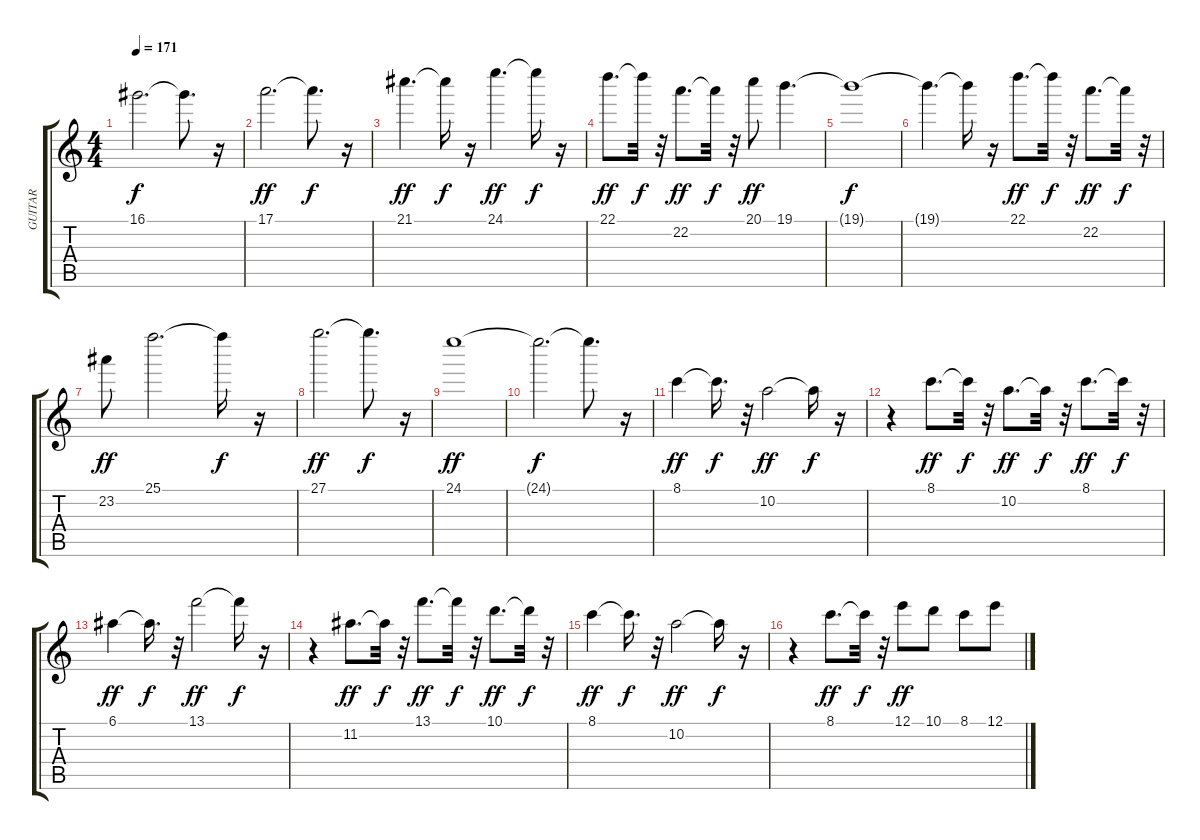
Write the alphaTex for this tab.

\track ("GUITAR" "GUITAR") {instrument acousticguitarsteel}
\staff {score tabs}
\tuning (E4 B3 G3 D3 A2 E2) {hide}
\ts (4 4)
\tempo 171
\clef g2
\ks c
16.1{t}.2{d dy f} 16.1{t}.8{d} r.16 |
17.1.2{d dy ff} 17.1{t}.8{d dy f} r.16 |
21.1.4{d dy ff} 21.1{t}.16{dy f} r.16 24.1.4{d dy ff} 24.1{t}.16{dy f} r.16 |
22.1.8{d dy ff} 22.1{t}.32{dy f} r.32 22.2.8{d dy ff} 22.2{t}.32{dy f} r.32 20.1.8{dy ff} 19.1.4{d} |
19.1{t}.1{dy f} |
19.1{t}.4{d} 19.1{t}.16 r.16 22.1.8{d dy ff} 22.1{t}.32{dy f} r.32 22.2.8{d dy ff} 22.2{t}.32{dy f} r.32 |
23.2.8{dy ff} 25.1.2{d} 25.1{t}.16{dy f} r.16 |
27.1.2{d dy ff} 27.1{t}.8{d dy f} r.16 |
24.1.1{dy ff} |
24.1{t}.2{d dy f} 24.1{t}.8{d} r.16 |
8.1.4{dy ff} 8.1{t}.16{d dy f} r.32 10.2.2{dy ff} 10.2{t}.16{dy f} r.16 |
r.4 8.1.8{d dy ff} 8.1{t}.32{dy f} r.32 10.2.8{d dy ff} 10.2{t}.32{dy f} r.32 8.1.8{d dy ff} 8.1{t}.32{dy f} r.32 |
6.1.4{dy ff} 6.1{t}.16{d dy f} r.32 13.1.2{dy ff} 13.1{t}.16{dy f} r.16 |
r.4 11.2.8{d dy ff} 11.2{t}.32{dy f} r.32 13.1.8{d dy ff} 13.1{t}.32{dy f} r.32 10.1.8{d dy ff} 10.1{t}.32{dy f} r.32 |
8.1.4{dy ff} 8.1{t}.16{d dy f} r.32 10.2.2{dy ff} 10.2{t}.16{dy f} r.16 |
r.4 8.1.8{d dy ff} 8.1{t}.32{dy f} r.32 12.1.8{dy ff} 10.1.8 8.1.8 12.1.8
